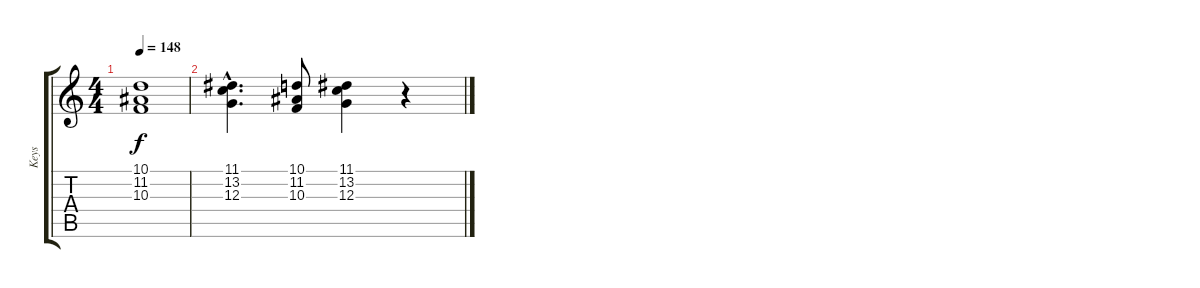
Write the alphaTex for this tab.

\track ("Keys" "Keys") {instrument stringensemble1}
\staff {score tabs}
\tuning (E4 B3 G3 D3 A2 E2) {hide}
\ts (4 4)
\tempo 148
\clef g2
\ks c
(10.1{t} 11.2{t} 10.3{t}).1{dy f} |
(11.1{hac} 13.2{hac} 12.3{hac}).4{d} (10.1 11.2 10.3).8 (11.1 13.2 12.3).4 r.4
